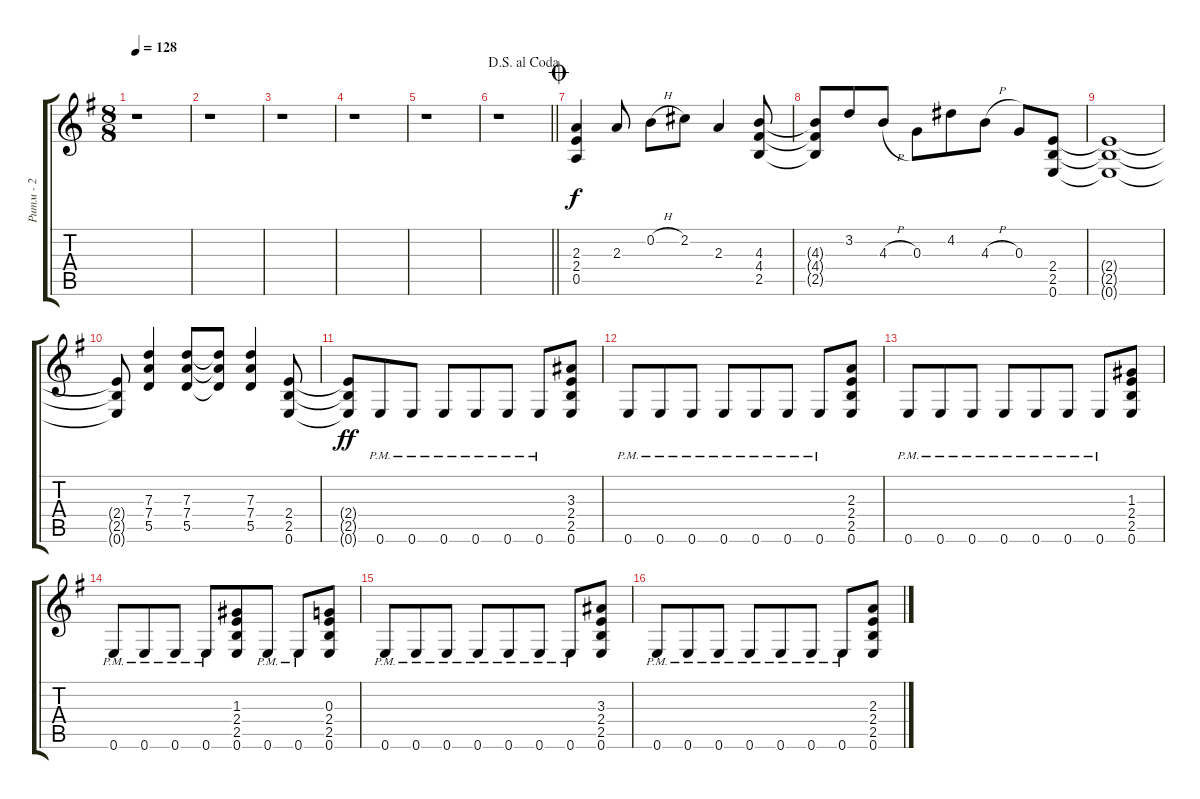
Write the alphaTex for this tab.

\track ("Ритм - 2" "Ритм - 2") {instrument distortionguitar}
\staff {score tabs}
\tuning (E4 B3 G3 D3 A2 E2) {hide}
\ts (8 8)
\tempo 128
\clef g2
\ks g
r.1{dy f} |
r.1 |
r.1 |
r.1 |
r.1 |
\jump dalsegnoalcoda
\barLineRight lightlight
r.1 |
\jump coda
(2.3 2.4 0.5).4 2.3.8 0.2{h}.8 2.2.8 2.3.4 (4.3 4.4 2.5).8 |
(4.3{t} 4.4{t} 2.5{t}).8 3.2.8 4.3{h}.8 0.3.8 4.2.8 4.3{h}.8 0.3.8 (2.4 2.5 0.6).8 |
(2.4{t} 2.5{t} 0.6{t}).1 |
(2.4{t} 2.5{t} 0.6{t}).8 (7.3 7.4 5.5).4 (7.3 7.4 5.5).8 (7.3{t} 7.4{t} 5.5{t}).8 (7.3 7.4 5.5).4 (2.4 2.5 0.6).8 |
(2.4{t} 2.5{t} 0.6{t}).8{dy ff} 0.6{pm}.8 0.6{pm}.8 0.6{pm}.8 0.6{pm}.8 0.6{pm}.8 0.6{pm}.8 (3.3 2.4 2.5 0.6).8 |
0.6{pm}.8 0.6{pm}.8 0.6{pm}.8 0.6{pm}.8 0.6{pm}.8 0.6{pm}.8 0.6{pm}.8 (2.3 2.4 2.5 0.6).8 |
0.6{pm}.8 0.6{pm}.8 0.6{pm}.8 0.6{pm}.8 0.6{pm}.8 0.6{pm}.8 0.6{pm}.8 (1.3 2.4 2.5 0.6).8 |
0.6{pm}.8 0.6{pm}.8 0.6{pm}.8 0.6{pm}.8 (1.3 2.4 2.5 0.6).8 0.6{pm}.8 0.6{pm}.8 (0.3 2.4 2.5 0.6).8 |
0.6{pm}.8 0.6{pm}.8 0.6{pm}.8 0.6{pm}.8 0.6{pm}.8 0.6{pm}.8 0.6{pm}.8 (3.3 2.4 2.5 0.6).8 |
0.6{pm}.8 0.6{pm}.8 0.6{pm}.8 0.6{pm}.8 0.6{pm}.8 0.6{pm}.8 0.6{pm}.8 (2.3 2.4 2.5 0.6).8
